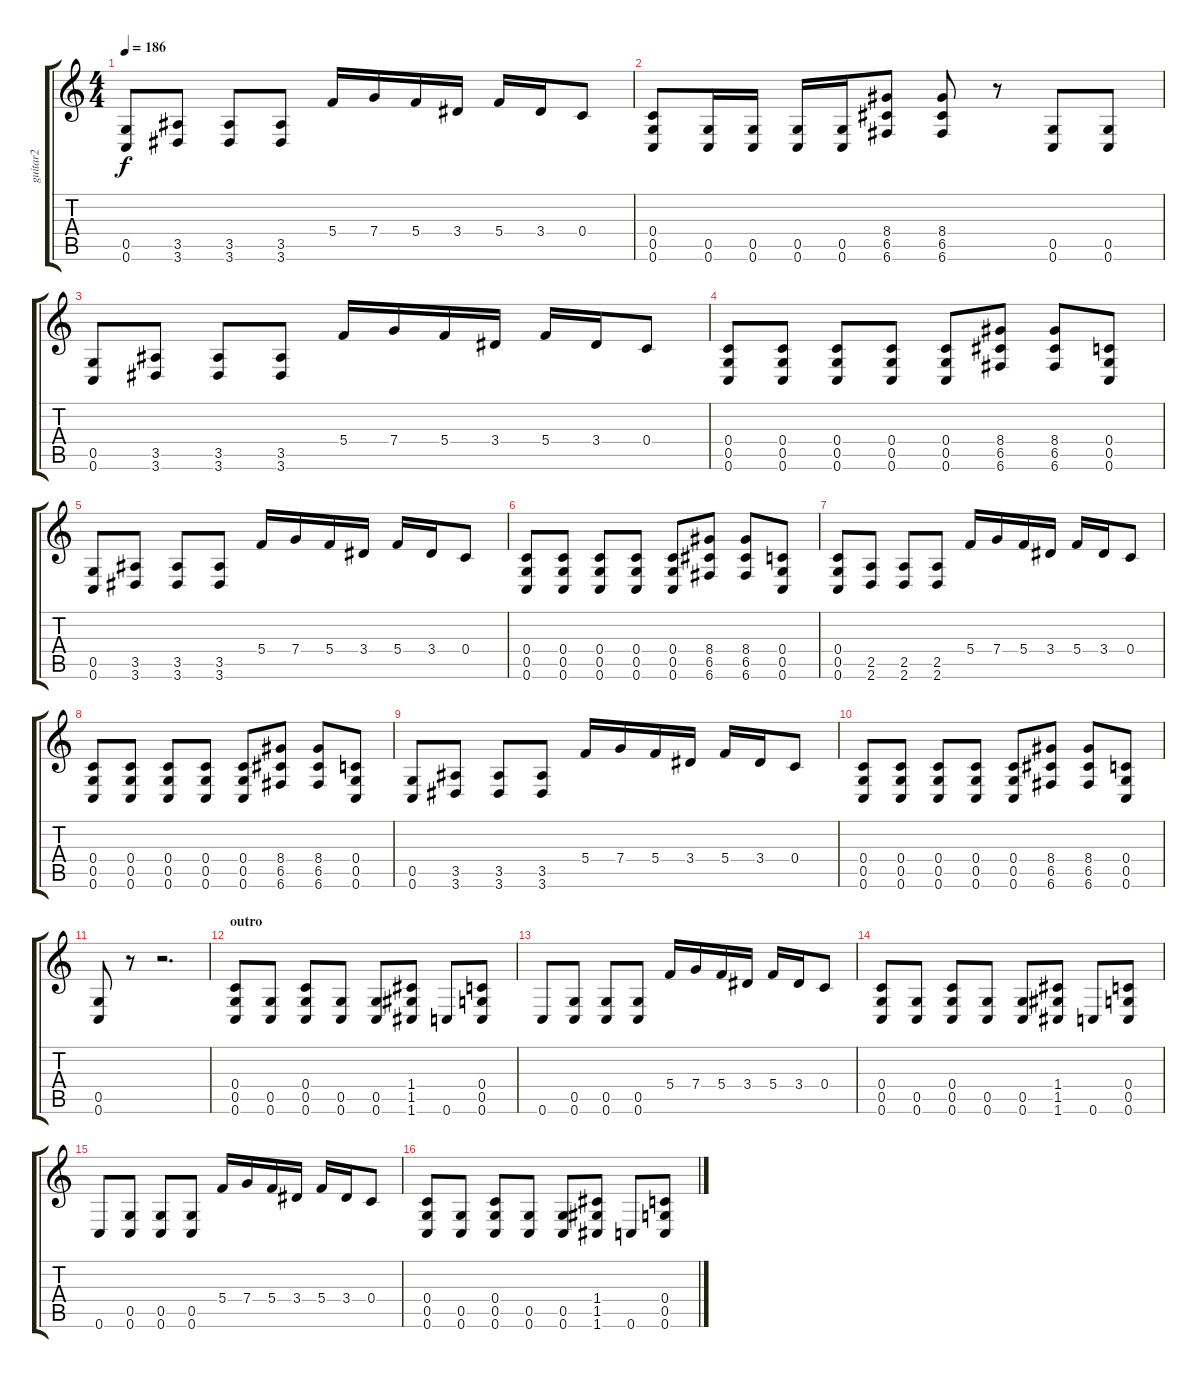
\track ("guitar2" "guitar2") {instrument distortionguitar}
\staff {score tabs}
\tuning (D4 A3 F3 C3 G2 C2) {hide}
\ts (4 4)
\tempo 186
\clef g2
\ks c
(0.5 0.6).8{dy f} (3.5 3.6).8 (3.5 3.6).8 (3.5 3.6).8 5.4.16 7.4.16 5.4.16 3.4.16 5.4.16 3.4.16 0.4.8 |
(0.4 0.5 0.6).8 (0.5 0.6).16 (0.5 0.6).16 (0.5 0.6).16 (0.5 0.6).16 (8.4 6.5 6.6).8 (8.4 6.5 6.6).8 r.8 (0.5 0.6).8 (0.5 0.6).8 |
(0.5 0.6).8 (3.5 3.6).8 (3.5 3.6).8 (3.5 3.6).8 5.4.16 7.4.16 5.4.16 3.4.16 5.4.16 3.4.16 0.4.8 |
(0.4 0.5 0.6).8 (0.4 0.5 0.6).8 (0.4 0.5 0.6).8 (0.4 0.5 0.6).8 (0.4 0.5 0.6).8 (8.4 6.5 6.6).8 (8.4 6.5 6.6).8 (0.4 0.5 0.6).8 |
(0.5 0.6).8 (3.5 3.6).8 (3.5 3.6).8 (3.5 3.6).8 5.4.16 7.4.16 5.4.16 3.4.16 5.4.16 3.4.16 0.4.8 |
(0.4 0.5 0.6).8 (0.4 0.5 0.6).8 (0.4 0.5 0.6).8 (0.4 0.5 0.6).8 (0.4 0.5 0.6).8 (8.4 6.5 6.6).8 (8.4 6.5 6.6).8 (0.4 0.5 0.6).8 |
(0.4 0.5 0.6).8 (2.5 2.6).8 (2.5 2.6).8 (2.5 2.6).8 5.4.16 7.4.16 5.4.16 3.4.16 5.4.16 3.4.16 0.4.8 |
(0.4 0.5 0.6).8 (0.4 0.5 0.6).8 (0.4 0.5 0.6).8 (0.4 0.5 0.6).8 (0.4 0.5 0.6).8 (8.4 6.5 6.6).8 (8.4 6.5 6.6).8 (0.4 0.5 0.6).8 |
(0.5 0.6).8 (3.5 3.6).8 (3.5 3.6).8 (3.5 3.6).8 5.4.16 7.4.16 5.4.16 3.4.16 5.4.16 3.4.16 0.4.8 |
(0.4 0.5 0.6).8 (0.4 0.5 0.6).8 (0.4 0.5 0.6).8 (0.4 0.5 0.6).8 (0.4 0.5 0.6).8 (8.4 6.5 6.6).8 (8.4 6.5 6.6).8 (0.4 0.5 0.6).8 |
(0.5 0.6).8 r.8 r.2{d} |
\section ("" "outro")
(0.4 0.5 0.6).8 (0.5 0.6).8 (0.4 0.5 0.6).8 (0.5 0.6).8 (0.5 0.6).8 (1.4 1.5 1.6).8 0.6.8 (0.4 0.5 0.6).8 |
0.6.8 (0.5 0.6).8 (0.5 0.6).8 (0.5 0.6).8 5.4.16 7.4.16 5.4.16 3.4.16 5.4.16 3.4.16 0.4.8 |
(0.4 0.5 0.6).8 (0.5 0.6).8 (0.4 0.5 0.6).8 (0.5 0.6).8 (0.5 0.6).8 (1.4 1.5 1.6).8 0.6.8 (0.4 0.5 0.6).8 |
0.6.8 (0.5 0.6).8 (0.5 0.6).8 (0.5 0.6).8 5.4.16 7.4.16 5.4.16 3.4.16 5.4.16 3.4.16 0.4.8 |
(0.4 0.5 0.6).8 (0.5 0.6).8 (0.4 0.5 0.6).8 (0.5 0.6).8 (0.5 0.6).8 (1.4 1.5 1.6).8 0.6.8 (0.4 0.5 0.6).8
